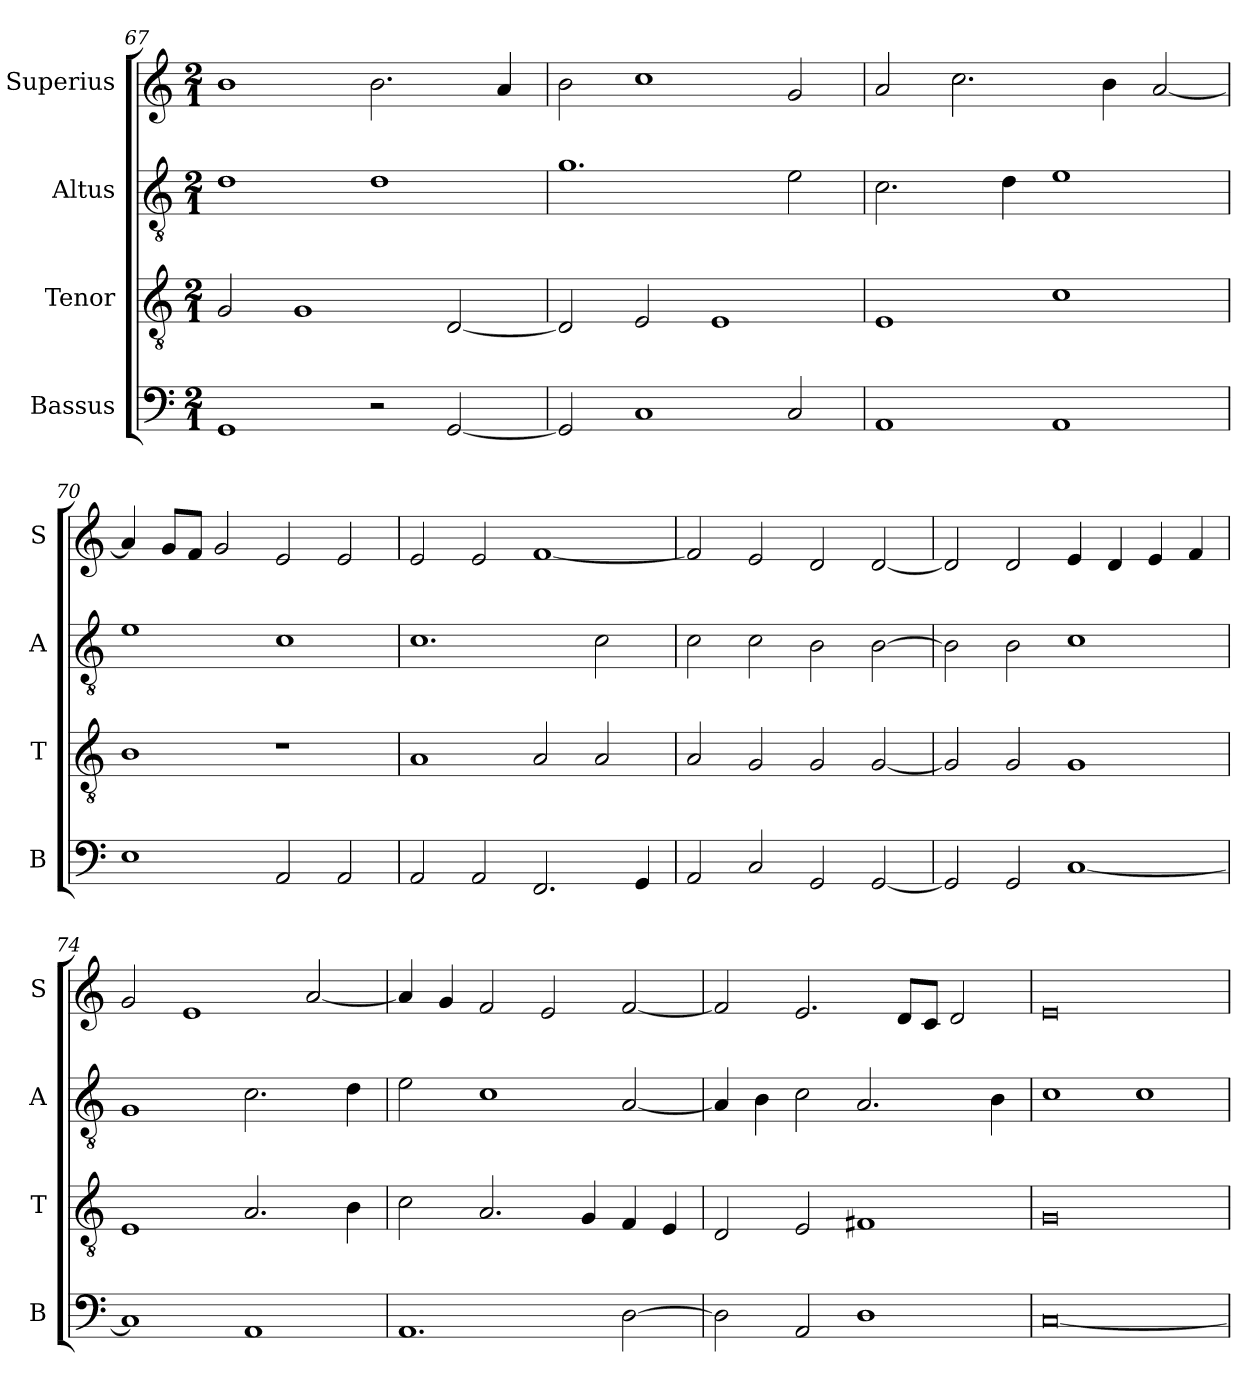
**kern	**kern	**kern	**kern
*part4	*part3	*part2	*part1
*staff4	*staff3	*staff2	*staff1
*I"Bassus	*I"Tenor	*I"Altus	*I"Superius
*I'B	*I'T	*I'A	*I'S
*clefF4	*clefGv2	*clefGv2	*clefG2
*k[]	*k[]	*k[]	*k[]
*C:	*C:	*C:	*C:
*M2/1	*M2/1	*M2/1	*M2/1
=67	=67	=67	=67
1GG	2G	1d	1b
.	1G	.	.
2r	.	1d	2.b
[2GG	[2D	.	.
.	.	.	4a
=68	=68	=68	=68
2GG]	2D]	1.g	2b
1C	2E	.	1cc
.	1E	.	.
2C	.	2e	2g
=69	=69	=69	=69
1AA	1E	2.c	2a
.	.	.	2.cc
.	.	4d	.
1AA	1c	1e	.
.	.	.	4b
.	.	.	[2a
=70	=70	=70	=70
1E	1B	1e	4a]
.	.	.	8gL
.	.	.	8fJ
.	.	.	2g
2AA	1r	1c	2e
2AA	.	.	2e
=71	=71	=71	=71
2AA	1A	1.c	2e
2AA	.	.	2e
2.FF	2A	.	[1f
.	2A	2c	.
4GG	.	.	.
=72	=72	=72	=72
2AA	2A	2c	2f]
2C	2G	2c	2e
2GG	2G	2B	2d
[2GG	[2G	[2B	[2d
=73	=73	=73	=73
2GG]	2G]	2B]	2d]
2GG	2G	2B	2d
[1C	1G	1c	4e
.	.	.	4d
.	.	.	4e
.	.	.	4f
=74	=74	=74	=74
1C]	1E	1G	2g
.	.	.	1e
1AA	2.A	2.c	.
.	.	.	[2a
.	4B	4d	.
=75	=75	=75	=75
1.AA	2c	2e	4a]
.	.	.	4g
.	2.A	1c	2f
.	.	.	2e
.	4G	.	.
[2D	4F	[2A	[2f
.	4E	.	.
=76	=76	=76	=76
2D]	2D	4A]	2f]
.	.	4B	.
2AA	2E	2c	2.e
1D	1F#X	2.A	.
.	.	.	8dL
.	.	.	8cJ
.	.	.	2d
.	.	4B	.
=77	=77	=77	=77
[0C	0G	1c	0e
.	.	1c	.
=	=	=	=
*-	*-	*-	*-
